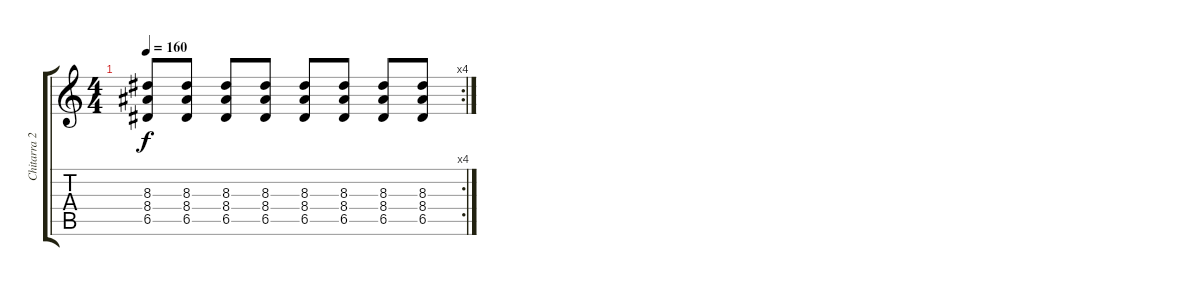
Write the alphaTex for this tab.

\track ("Chitarra 2" "Chitarra 2") {instrument overdrivenguitar}
\staff {score tabs}
\tuning (E4 B3 G3 D3 A2 E2) {hide}
\rc 4
\ts (4 4)
\tempo 160
\clef g2
\ks c
(8.3 8.4 6.5).8{dy f} (8.3 8.4 6.5).8 (8.3 8.4 6.5).8 (8.3 8.4 6.5).8 (8.3 8.4 6.5).8 (8.3 8.4 6.5).8 (8.3 8.4 6.5).8 (8.3 8.4 6.5).8
